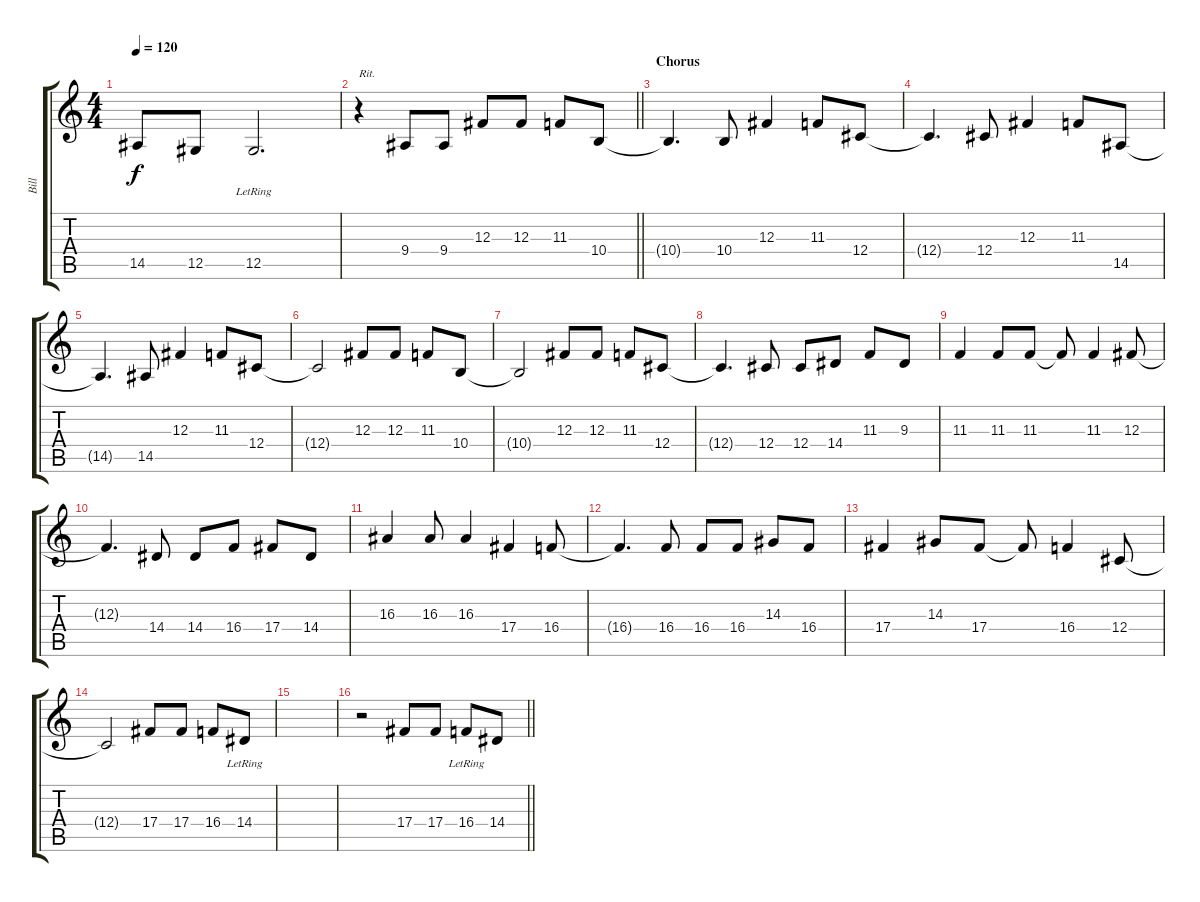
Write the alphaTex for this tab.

\track ("Bill" "Bill") {instrument violin}
\staff {score tabs}
\tuning (Eb4 Bb3 Gb3 Db3 Ab2 Eb2) {hide}
\ts (4 4)
\tempo 120
\clef g2
\ks c
14.5{t}.8{dy f} 12.5.8 12.5{lr}.2{d} |
\barLineRight lightlight
r.4{txt "Rit."} 9.4.8 9.4.8 12.3.8 12.3.8 11.3.8 10.4.8 |
\section ("" "Chorus")
10.4{t}.4{d} 10.4.8 12.3.4 11.3.8 12.4.8 |
12.4{t}.4{d} 12.4.8 12.3.4 11.3.8 14.5.8 |
14.5{t}.4{d} 14.5.8 12.3.4 11.3.8 12.4.8 |
12.4{t}.2 12.3.8 12.3.8 11.3.8 10.4.8 |
10.4{t}.2 12.3.8 12.3.8 11.3.8 12.4.8 |
12.4{t}.4{d} 12.4.8 12.4.8 14.4.8 11.3.8 9.3.8 |
11.3.4 11.3.8 11.3.8 11.3{t}.8 11.3.4 12.3.8 |
12.3{t}.4{d} 14.4.8 14.4.8 16.4.8 17.4.8 14.4.8 |
16.3.4 16.3.8 16.3.4 17.4.4 16.4.8 |
16.4{t}.4{d} 16.4.8 16.4.8 16.4.8 14.3.8 16.4.8 |
17.4.4 14.3.8 17.4.8 17.4{t}.8 16.4.4 12.4.8 |
12.4{t}.2 17.4.8 17.4.8 16.4.8 14.4{lr}.8 |
|
\barLineRight lightlight
r.2 17.4.8 17.4.8 16.4{lr}.8 14.4.8
